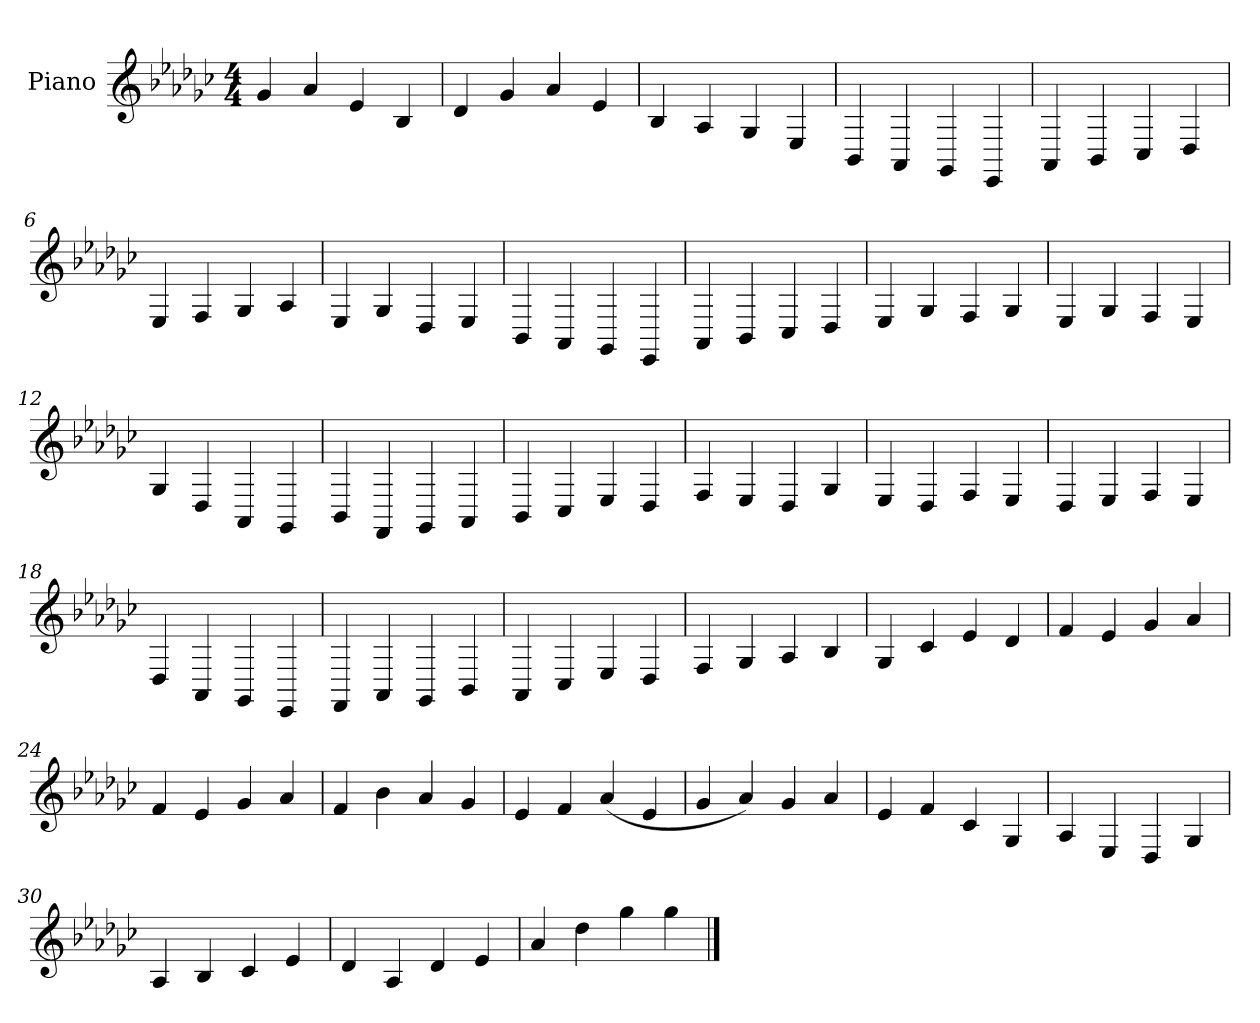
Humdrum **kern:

**kern
*part1
*staff1
*I"Piano
*I'Pno.
*clefG2
*k[b-e-a-d-g-c-]
*M4/4
=1
4g-/
4a-/
4e-/
4B-/
=2
4d-/
4g-/
4a-/
4e-/
=3
4B-/
4A-/
4G-/
4E-/
=4
4BB-/
4AA-/
4GG-/
4EE-/
!!LO:LB:g=z
=5
4AA-/
4BB-/
4C-/
4D-/
=6
4E-/
4F/
4G-/
4A-/
=7
4E-/
4G-/
4D-/
4E-/
=8
4BB-/
4AA-/
4GG-/
4EE-/
!!LO:LB:g=z
=9
4AA-/
4BB-/
4C-/
4D-/
=10
4E-/
4G-/
4F/
4G-/
=11
4E-/
4G-/
4F/
4E-/
=12
4G-/
4D-/
4AA-/
4GG-/
!!LO:LB:g=z
=13
4BB-/
4FF/
4GG-/
4AA-/
=14
4BB-/
4C-/
4E-/
4D-/
=15
4F/
4E-/
4D-/
4G-/
=16
4E-/
4D-/
4F/
4E-/
!!LO:LB:g=z
=17
4D-/
4E-/
4F/
4E-/
=18
4D-/
4AA-/
4GG-/
4EE-/
=19
4FF/
4AA-/
4GG-/
4BB-/
=20
4AA-/
4C-/
4E-/
4D-/
!!LO:LB:g=z
=21
4F/
4G-/
4A-/
4B-/
=22
4G-/
4c-/
4e-/
4d-/
=23
4f/
4e-/
4g-/
4a-/
=24
4f/
4e-/
4g-/
4a-/
!!LO:LB:g=z
=25
4f/
4b-\
4a-/
4g-/
=26
4e-/
4f/
(<4a-/
4e-/
=27
4g-/
4a-/)
4g-/
4a-/
=28
4e-/
4f/
4c-/
4G-/
!!LO:LB:g=z
=29
4A-/
4E-/
4D-/
4G-/
=30
4A-/
4B-/
4c-/
4e-/
=31
4d-/
4A-/
4d-/
4e-/
=32
4a-/
4dd-\
4gg-\
4gg-\
==
*-
